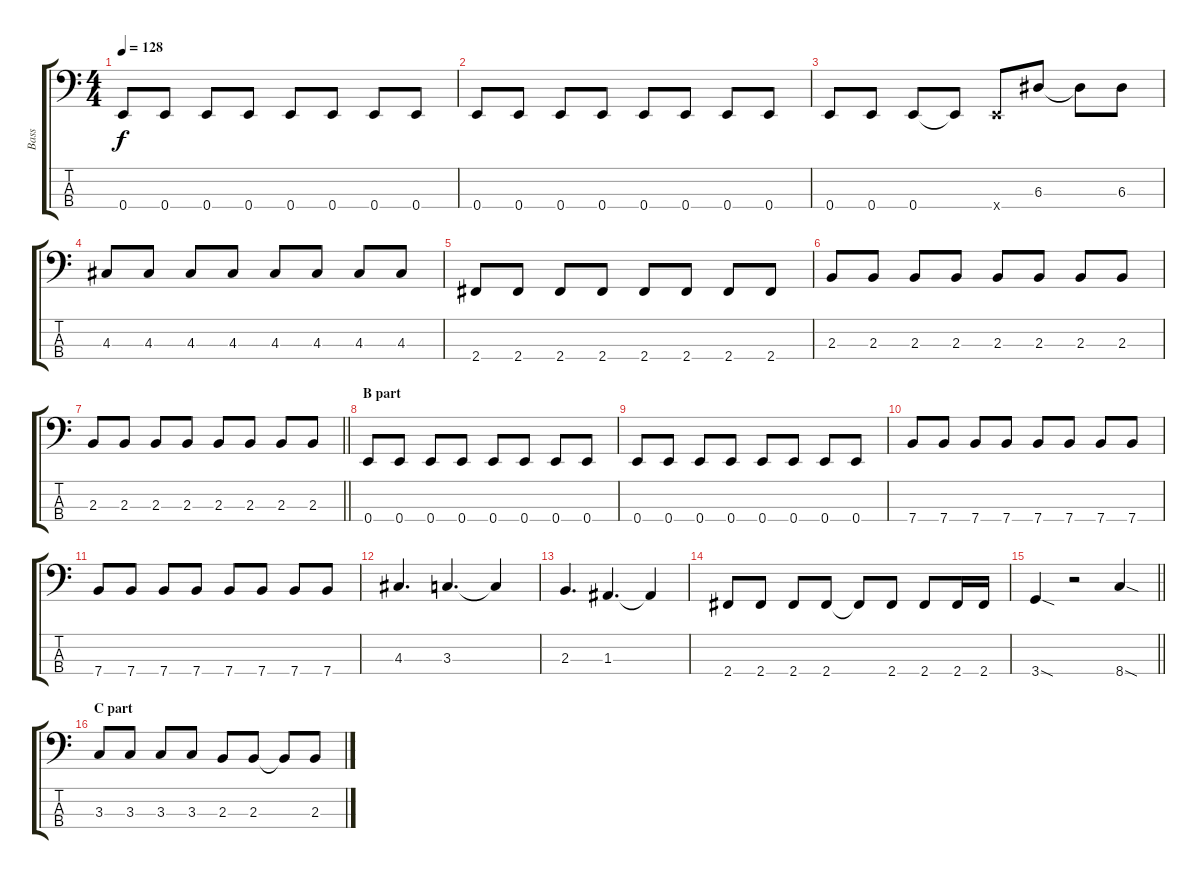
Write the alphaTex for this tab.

\track ("Bass" "Bass") {instrument electricbassfinger}
\staff {score tabs}
\tuning (G2 D2 A1 E1) {hide}
\ts (4 4)
\tempo 128
\clef f4
\ks c
0.4.8{dy f} 0.4.8 0.4.8 0.4.8 0.4.8 0.4.8 0.4.8 0.4.8 |
0.4.8 0.4.8 0.4.8 0.4.8 0.4.8 0.4.8 0.4.8 0.4.8 |
0.4.8 0.4.8 0.4.8 0.4{t}.8 0.4{x}.8 6.3.8 6.3{t}.8 6.3.8 |
4.3.8 4.3.8 4.3.8 4.3.8 4.3.8 4.3.8 4.3.8 4.3.8 |
2.4.8 2.4.8 2.4.8 2.4.8 2.4.8 2.4.8 2.4.8 2.4.8 |
2.3.8 2.3.8 2.3.8 2.3.8 2.3.8 2.3.8 2.3.8 2.3.8 |
\barLineRight lightlight
2.3.8 2.3.8 2.3.8 2.3.8 2.3.8 2.3.8 2.3.8 2.3.8 |
\section ("" "B part")
0.4.8 0.4.8 0.4.8 0.4.8 0.4.8 0.4.8 0.4.8 0.4.8 |
0.4.8 0.4.8 0.4.8 0.4.8 0.4.8 0.4.8 0.4.8 0.4.8 |
7.4.8 7.4.8 7.4.8 7.4.8 7.4.8 7.4.8 7.4.8 7.4.8 |
7.4.8 7.4.8 7.4.8 7.4.8 7.4.8 7.4.8 7.4.8 7.4.8 |
4.3.4{d} 3.3.4{d} 3.3{t}.4 |
2.3.4{d} 1.3.4{d} 1.3{t}.4 |
2.4.8 2.4.8 2.4.8 2.4.8 2.4{t}.8 2.4.8 2.4.8 2.4.16 2.4.16 |
\barLineRight lightlight
3.4{sod}.4 r.2 8.4{sod}.4 |
\section ("" "C part")
3.3.8 3.3.8 3.3.8 3.3.8 2.3.8 2.3.8 2.3{t}.8 2.3.8
